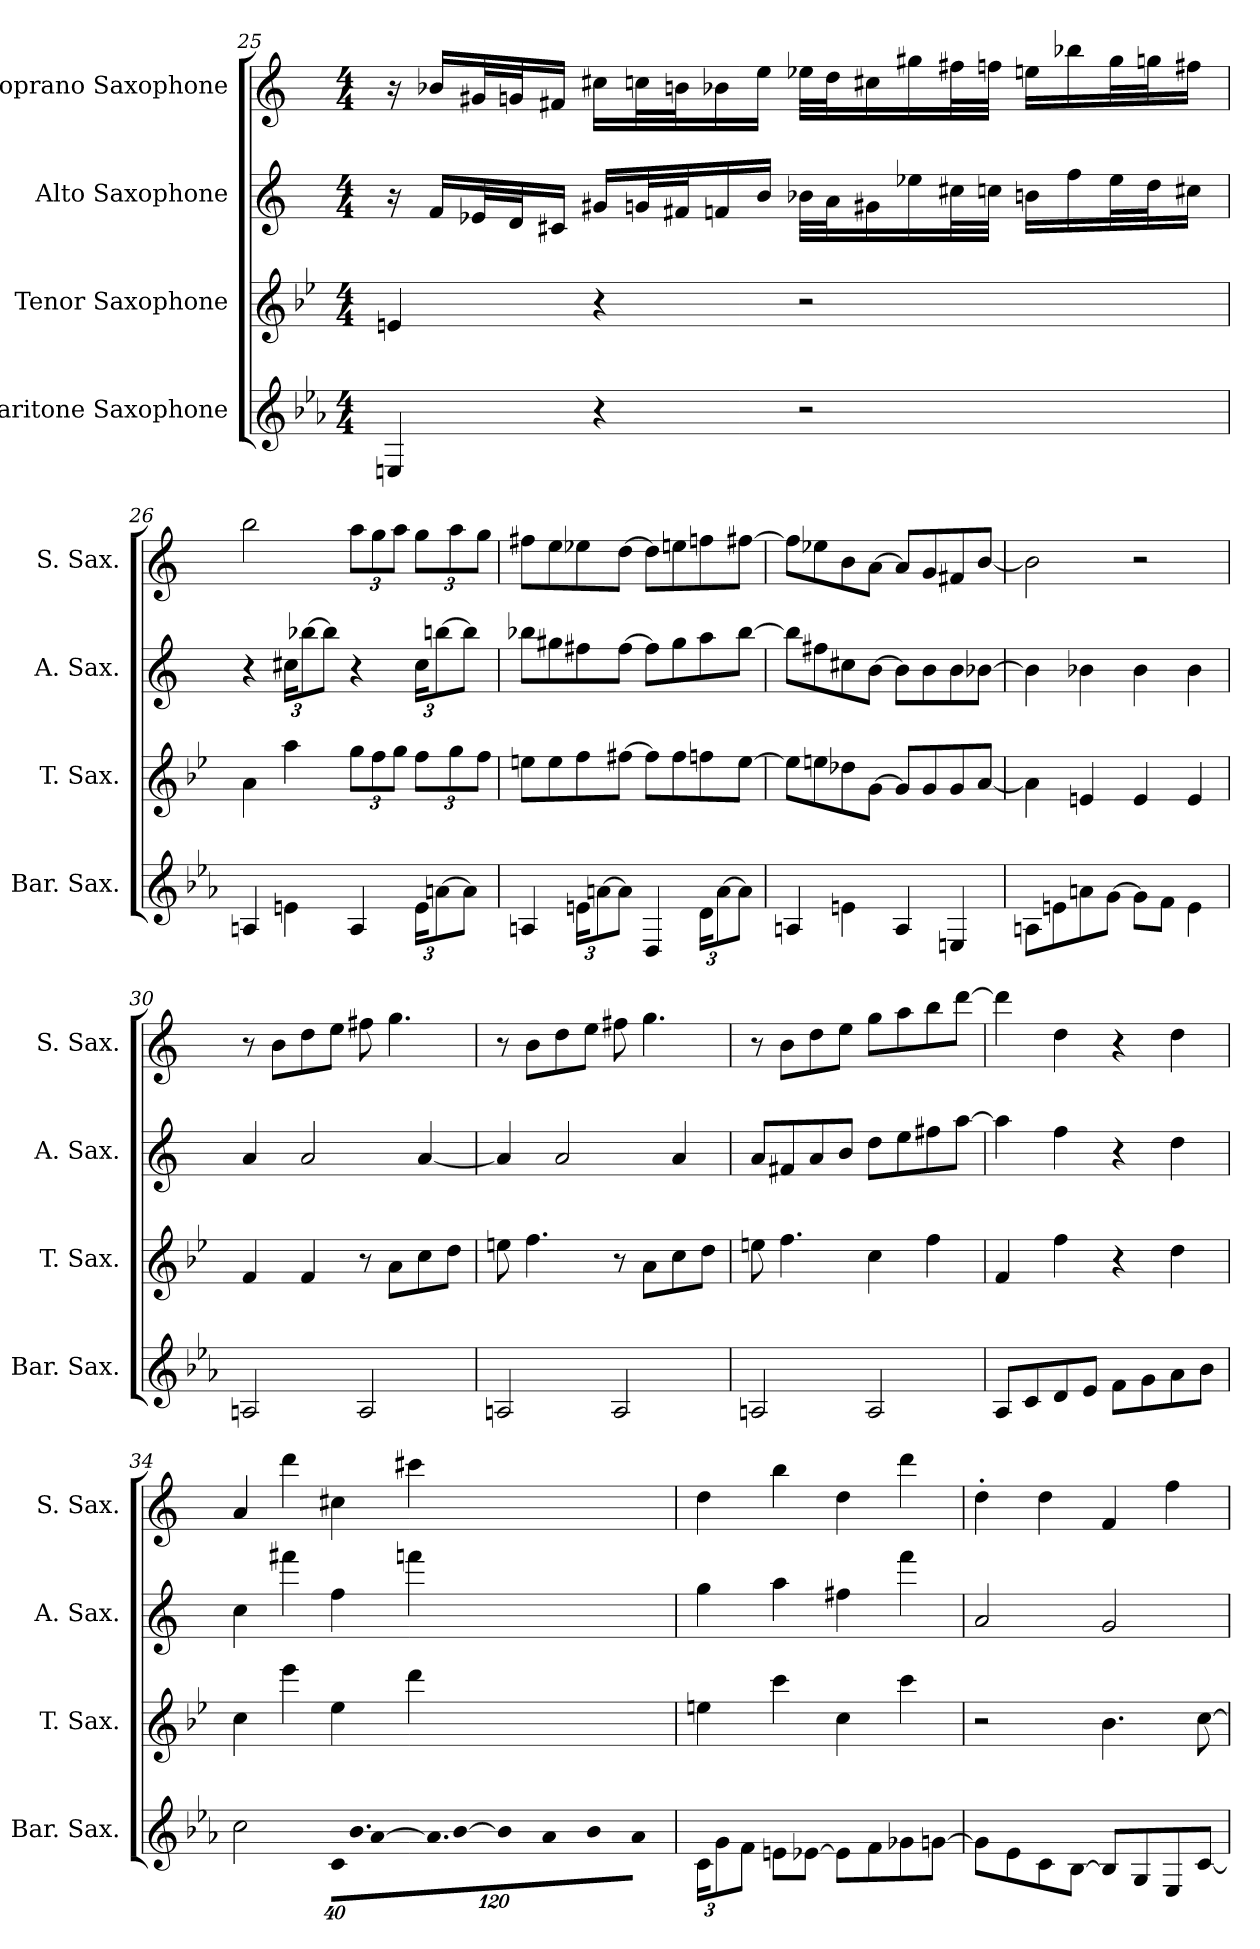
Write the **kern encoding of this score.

**kern	**kern	**kern	**kern
*part4	*part3	*part2	*part1
*staff4	*staff3	*staff2	*staff1
*I"Baritone Saxophone	*I"Tenor Saxophone	*I"Alto Saxophone	*I"Soprano Saxophone
*I'Bar. Sax.	*I'T. Sax.	*I'A. Sax.	*I'S. Sax.
!!LO:PB:g=z
*clefG2	*clefG2	*clefG2	*clefG2
*ITrd12c21	*ITrd8c14	*ITrd5c9	*ITrd1c2
*k[b-e-a-]	*k[b-e-]	*k[b-e-a-]	*k[b-e-]
*M4/4	*M4/4	*M4/4	*M4/4
*MM121	*MM121	*MM121	*MM121
=25	=25	=25	=25
4EEn/	4En/	16r	16r
.	.	16A-/LL	16a-X/LL
.	.	32G-X/L	32f#X/L
.	.	32F/J	32fn/J
.	.	16En/JJ	16en/JJ
4r	4r	16Bn/LL	16bn\LL
.	.	32B-X/L	32b-X\L
.	.	32An/J	32an\J
.	.	16A-X/	16a-X\
.	.	16d/JJ	16dd\JJ
2r	2r	32d-X\LLL	32dd-X\LLL
.	.	32c\J	32cc\J
.	.	16Bn\	16bn\
.	.	16g-X\	16ff#X\
.	.	32en\L	32een\L
.	.	32e-X\JJJ	32ee-X\JJJ
.	.	16dn\LL	16ddn\LL
.	.	16a-\	16aa-X\
.	.	32g-\L	32ff#\L
.	.	32f\J	32ffn\J
.	.	16en\JJ	16een\JJ
!!LO:LB:g=z
=26	=26	=26	=26
*	*	*	*MM132
4AAn/	4A\	4r	2aa\
*	*	*Xbrackettup	*
4En\	4a\	24en\KL	.
.	.	[12dd-X\	.
.	.	8dd-\J]	.
*	*Xbrackettup	*	*Xbrackettup
4AA/	12g\L	4r	12gg\L
.	12f\	.	12ff\
.	12g\J	.	12gg\J
*Xbrackettup	*	*	*
24E\KL	12f\L	24e\KL	12ff\L
[12An\	.	[12ddn\	.
.	12g\	.	12gg\
8A\J]	.	8dd\J]	.
.	12f\J	.	12ff\J
=27	=27	=27	=27
4AAn/	8en\L	8dd-X\L	8een\L
.	8e\	8bn\	8dd\
24En\KL	8f\	8an\	8dd-X\
[12An\	.	.	.
8A\J]	[8f#X\J	[8a\J	[8cc\J
4DD/	8f#\L]	8a\L]	8cc\L]
.	8f#\	8b\	8ddn\
24D\KL	8fn\	8cc\	8ee-X\
[12A\	.	.	.
8A\J]	[8e\J	[8dd-\J	[8een\J
=28	=28	=28	=28
4AAn/	8e\L]	8dd-\L]	8ee\L]
.	8en\	8an\	8dd-X\
4En\	8d-X\	8en\	8a\
.	[8G\J	[8d\J	[8g\J
4AA/	8G/L]	8d\L]	8g/L]
.	8G/	8d\	8f/
4EEn/	8G/	8d\	8en/
.	[8A/J	[8d-X\J	[8a/J
!!LO:LB:g=z
=29	=29	=29	=29
8AAn\L	4A\]	4d-\]	2a\]
8En\	.	.	.
8An\	4En/	4d-X\	.
[8G\J	.	.	.
8G\L]	4E/	4d-\	2r
8F\J	.	.	.
4E\	4E/	4d-\	.
=30	=30	=30	=30
2AAn/	4F/	4c/	8r
.	.	.	8a\L
.	4F/	2c/	8cc\
.	.	.	8dd\J
2AA/	8r	.	8een\
.	8A\L	.	4.ff\
.	8c\	[4c/	.
.	8d\J	.	.
=31	=31	=31	=31
2AAn/	8en\	4c/]	8r
.	4.f\	.	8a\L
.	.	2c/	8cc\
.	.	.	8dd\J
2AA/	8r	.	8een\
.	8A\L	.	4.ff\
.	8c\	4c/	.
.	8d\J	.	.
=32	=32	=32	=32
2AAn/	8en\	8c/L	8r
.	4.f\	8An/	8a\L
.	.	8c/	8cc\
.	.	8d/J	8dd\J
2AA/	4c\	8f\L	8ff\L
.	.	8g\	8gg\
.	4f\	8an\	8aa\
.	.	[8cc\J	[8ccc\J
!!LO:PB:g=z
=33	=33	=33	=33
8AA-/L	4F/	4cc\]	4ccc\]
8C/	.	.	.
8D/	4f\	4a-\	4cc\
8E-/J	.	.	.
8F\L	4r	4r	4r
8G\	.	.	.
8A-\	4d\	4f\	4cc\
8B-\J	.	.	.
=34	=34	=34	=34
*	*	*	*MM144
2c\	4c\	4e-\	4g/
.	4ee-\	4aan\	4ccc\
!LO:N:vis=32	!	!	!
640%23C\LLL	4e-\	4a-\	4bn\
!LO:N:vis=32.	!	!	!
1920%103B-\	.	.	.
!LO:N:vis=64	!	!	!
[960%17A-\K	.	.	.
!LO:N:vis=32.	!	!	!
1920%103A-\]	.	.	.
!LO:N:vis=64	!	!	!
[960%17B-\JK	.	.	.
!LO:N:vis=16	!	!	!
1920%137B-\J]	.	.	.
12A-\	4dd\	4aa-X\	4bbn\
12B-\	.	.	.
12A-\J	.	.	.
=35	=35	=35	=35
24C\KL	4en\	4b-\	4cc\
12G\	.	.	.
8F\J	.	.	.
8En\L	4cc\	4cc\	4aa\
[8E-X\J	.	.	.
8E-\L]	4c\	4an\	4cc\
8F\	.	.	.
8G-X\	4cc\	4aa-\	4ccc\
[8Gn\J	.	.	.
=36	=36	=36	=36
8G\L]	2r	2c/	4cc'\
8E-\	.	.	.
8C\	.	.	4cc\
[8BB-\J	.	.	.
8BB-/L]	4.B-\	2B-/	4e-/
8GG/	.	.	.
8EE-/	.	.	4ee-\
[8C/J	[8c\	.	.
=	=	=	=
*-	*-	*-	*-
